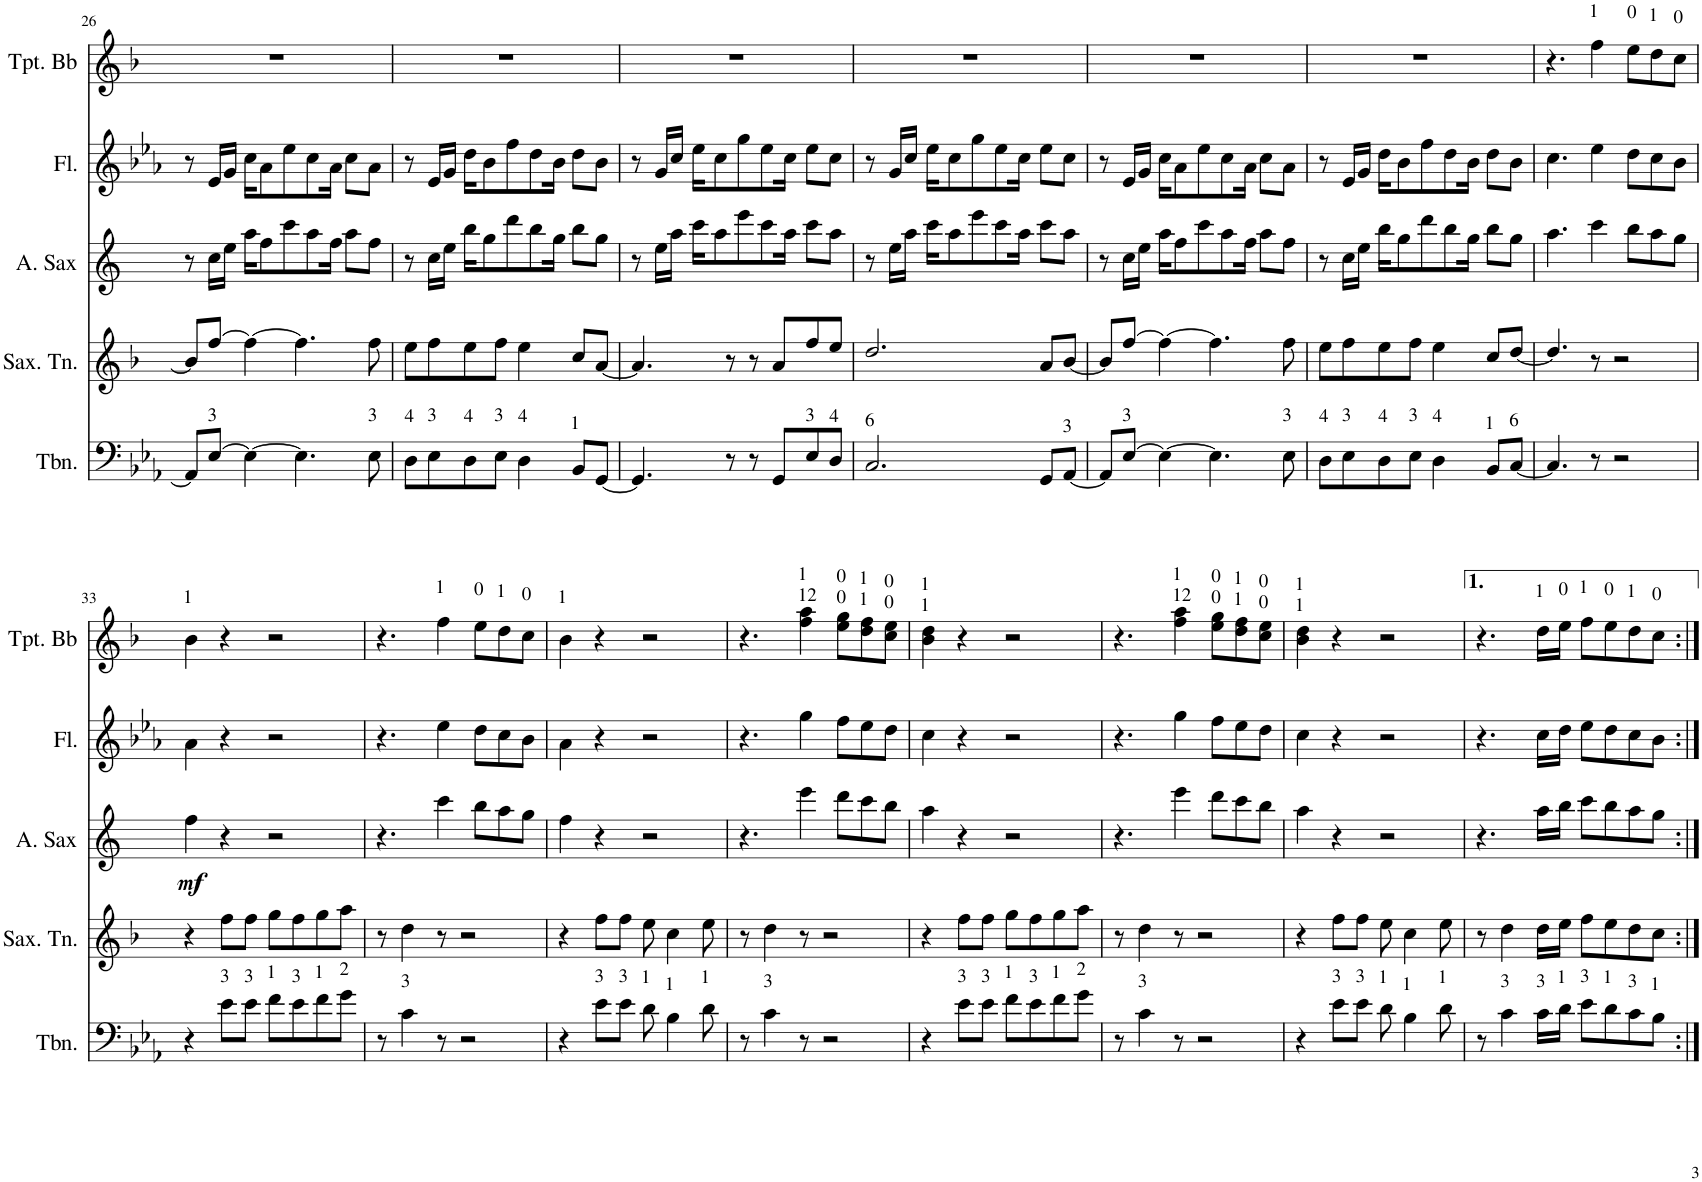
**kern	**kern	**kern	**kern	**kern	**dynam	**kern	**kern	**kern	**kern
*part9	*part8	*part7	*part6	*part5	*part5	*part4	*part3	*part2	*part1
*staff9	*staff8	*staff7	*staff6	*staff5	*staff5	*staff4	*staff3	*staff2	*staff1
*I"Tuba	*I"Bombardino	*I"Trombone	*I"Saxofone Tenor	*I"Saxofone Alto	*	*I"Clarineta Bb	*I"Flauta	*I"Trompete 2	*I"Trompete Bb
*I'Tba.	*I'Bomb.	*I'Tbn.	*I'Sax. Tn.	*	*	*I'Cl. Bb	*I'Fl.	*	*I'Tpt. Bb
!!LO:PB:g=z
*clefF4	*clefF4	*clefF4	*clefG2	*clefG2	*	*clefG2	*clefG2	*clefG2	*clefG2
*	*	*	*Trd8c14	*Trd5c9	*	*Trd1c2	*	*Trd1c2	*Trd1c2
*k[b-e-a-]	*k[b-e-a-]	*k[b-e-a-]	*k[b-]	*k[]	*	*k[b-]	*k[b-e-a-]	*k[b-]	*k[b-]
*M4/4	*M4/4	*M4/4	*M4/4	*M4/4	*	*M4/4	*M4/4	*M4/4	*M4/4
=26	=26	=26	=26	=26	=26	=26	=26	=26	=26
8AAA-/L	8AA-/L]	8AA-/L]	8b-/L]	8r	.	8r	8r	1r	1r
!	!	!LO:TX:a:t=3	!	!	!	!	!	!	!
8AA-/J	[8E-/J	[8E-/J	[8ff/J	16cc\LL	.	16f/LL	16e-/LL	.	.
.	.	.	.	16ee\JJ	.	16a/JJ	16g/JJ	.	.
8AAA-/L	4E-_	4E-\_	4ff\_	16aa\KL	.	16dd\KL	16cc\KL	.	.
.	.	.	.	8ff\	.	8b-\	8a-\	.	.
8AA-/J	.	.	.	.	.	.	.	.	.
.	.	.	.	8ccc\	.	8ff\J	8ee-\	.	.
8AAA-/L	4.E-]	4.E-\]	4.ff\]	.	.	.	.	.	.
.	.	.	.	8aa\	.	8dd\L	8cc\	.	.
8AA-/J	.	.	.	.	.	.	.	.	.
.	.	.	.	16ff\Jk	.	16b-\Jk	16a-\Jk	.	.
8AAA-/L	.	.	.	8aa\L	.	8dd\L	8cc\L	.	.
!	!	!LO:TX:a:t=3	!	!	!	!	!	!	!
8AA-/J	8E-	8E-\	8ff\	8ff\J	.	8b-\J	8a-\J	.	.
=27	=27	=27	=27	=27	=27	=27	=27	=27	=27
!	!	!LO:TX:a:t=4	!	!	!	!	!	!	!
8BBB-/L	8D\L	8D\L	8ee\L	8r	.	8r	8r	1r	1r
!	!	!LO:TX:a:t=3	!	!	!	!	!	!	!
8BB-/J	8E-\J	8E-\	8ff\	16cc\LL	.	16f/LL	16e-/LL	.	.
.	.	.	.	16ee\JJ	.	16a/JJ	16g/JJ	.	.
!	!	!LO:TX:a:t=4	!	!	!	!	!	!	!
8BBB-/L	8D\L	8D\	8ee\	16bb\KL	.	16ee\KL	16dd\KL	.	.
.	.	.	.	8gg\	.	8cc\	8b-\	.	.
!	!	!LO:TX:a:t=3	!	!	!	!	!	!	!
8BB-/J	8E-\J	8E-\J	8ff\J	.	.	.	.	.	.
.	.	.	.	8ddd\	.	8gg\J	8ff\	.	.
!	!	!LO:TX:a:t=4	!	!	!	!	!	!	!
8BBB-/L	4D	4D\	4ee\	.	.	.	.	.	.
.	.	.	.	8bb\	.	8ee\L	8dd\	.	.
8BB-/J	.	.	.	.	.	.	.	.	.
.	.	.	.	16gg\Jk	.	16cc\Jk	16b-\Jk	.	.
!	!	!LO:TX:a:t=1	!	!	!	!	!	!	!
8BBB-/L	8BB-/L	8BB-/L	8cc/L	8bb\L	.	8ee\L	8dd\L	.	.
8BB-/J	[8GG/J	[8GG/J	[8a/J	8gg\J	.	8cc\J	8b-\J	.	.
=28	=28	=28	=28	=28	=28	=28	=28	=28	=28
8CC/L	4.GG]	4.GG/]	4.a/]	8r	.	8r	8r	1r	1r
8C/J	.	.	.	16ee\LL	.	16a\LL	16g/LL	.	.
.	.	.	.	16aa\JJ	.	16dd\JJ	16cc/JJ	.	.
8CC/L	.	.	.	16ccc\KL	.	16ff\KL	16ee-\KL	.	.
.	.	.	.	8aa\	.	8dd\	8cc\	.	.
8C/J	8r	8r	8r	.	.	.	.	.	.
.	.	.	.	8eee\	.	8aa\J	8gg\	.	.
8CC/L	8r	8r	8r	.	.	.	.	.	.
.	.	.	.	8ccc\	.	8ff\L	8ee-\	.	.
8C/J	8GG	8GG/L	8a/L	.	.	.	.	.	.
.	.	.	.	16aa\Jk	.	16dd\Jk	16cc\Jk	.	.
!	!	!LO:TX:a:t=3	!	!	!	!	!	!	!
8CC/L	8E-\L	8E-/	8ff/	8ccc\L	.	8ff\L	8ee-\L	.	.
!	!	!LO:TX:a:t=4	!	!	!	!	!	!	!
8C/J	8D\J	8D/J	8ee/J	8aa\J	.	8dd\J	8cc\J	.	.
=29	=29	=29	=29	=29	=29	=29	=29	=29	=29
!	!	!LO:TX:a:t=6	!	!	!	!	!	!	!
8CC/L	2.C	2.C/	2.dd/	8r	.	8r	8r	1r	1r
8C/J	.	.	.	16ee\LL	.	16a\LL	16g/LL	.	.
.	.	.	.	16aa\JJ	.	16dd\JJ	16cc/JJ	.	.
8CC/L	.	.	.	16ccc\KL	.	16ff\KL	16ee-\KL	.	.
.	.	.	.	8aa\	.	8dd\	8cc\	.	.
8C/J	.	.	.	.	.	.	.	.	.
.	.	.	.	8eee\	.	8aa\J	8gg\	.	.
8CC/L	.	.	.	.	.	.	.	.	.
.	.	.	.	8ccc\	.	8ff\L	8ee-\	.	.
8C/J	.	.	.	.	.	.	.	.	.
.	.	.	.	16aa\Jk	.	16dd\Jk	16cc\Jk	.	.
8CC/L	8GG/L	8GG/L	8a/L	8ccc\L	.	8ff\L	8ee-\L	.	.
!	!	!LO:TX:a:t=3	!	!	!	!	!	!	!
8C/J	[8AA-/J	[8AA-/J	[8b-/J	8aa\J	.	8dd\J	8cc\J	.	.
=30	=30	=30	=30	=30	=30	=30	=30	=30	=30
8AAA-/L	8AA-/L]	8AA-/L]	8b-/L]	8r	.	8r	8r	1r	1r
!	!	!LO:TX:a:t=3	!	!	!	!	!	!	!
8AA-/J	[8E-/J	[8E-/J	[8ff/J	16cc\LL	.	16f/LL	16e-/LL	.	.
.	.	.	.	16ee\JJ	.	16a/JJ	16g/JJ	.	.
8AAA-/L	4E-_	4E-\_	4ff\_	16aa\KL	.	16dd\KL	16cc\KL	.	.
.	.	.	.	8ff\	.	8b-\	8a-\	.	.
8AA-/J	.	.	.	.	.	.	.	.	.
.	.	.	.	8ccc\	.	8ff\J	8ee-\	.	.
8AAA-/L	4.E-]	4.E-\]	4.ff\]	.	.	.	.	.	.
.	.	.	.	8aa\	.	8dd\L	8cc\	.	.
8AA-/J	.	.	.	.	.	.	.	.	.
.	.	.	.	16ff\Jk	.	16b-\Jk	16a-\Jk	.	.
8AAA-/L	.	.	.	8aa\L	.	8dd\L	8cc\L	.	.
!	!	!LO:TX:a:t=3	!	!	!	!	!	!	!
8AA-/J	8E-	8E-\	8ff\	8ff\J	.	8b-\J	8a-\J	.	.
=31	=31	=31	=31	=31	=31	=31	=31	=31	=31
!	!	!LO:TX:a:t=4	!	!	!	!	!	!	!
8BBB-/L	8D\L	8D\L	8ee\L	8r	.	8r	8r	1r	1r
!	!	!LO:TX:a:t=3	!	!	!	!	!	!	!
8BB-/J	8E-\J	8E-\	8ff\	16cc\LL	.	16f/LL	16e-/LL	.	.
.	.	.	.	16ee\JJ	.	16a/JJ	16g/JJ	.	.
!	!	!LO:TX:a:t=4	!	!	!	!	!	!	!
8BBB-/L	8D\L	8D\	8ee\	16bb\KL	.	16ee\KL	16dd\KL	.	.
.	.	.	.	8gg\	.	8cc\	8b-\	.	.
!	!	!LO:TX:a:t=3	!	!	!	!	!	!	!
8BB-/J	8E-\J	8E-\J	8ff\J	.	.	.	.	.	.
.	.	.	.	8ddd\	.	8gg\J	8ff\	.	.
!	!	!LO:TX:a:t=4	!	!	!	!	!	!	!
8BBB-/L	4D	4D\	4ee\	.	.	.	.	.	.
.	.	.	.	8bb\	.	8ee\L	8dd\	.	.
8BB-/J	.	.	.	.	.	.	.	.	.
.	.	.	.	16gg\Jk	.	16cc\Jk	16b-\Jk	.	.
!	!	!LO:TX:a:t=1	!	!	!	!	!	!	!
8BBB-/L	8BB-/L	8BB-/L	8cc/L	8bb\L	.	8ee\L	8dd\L	.	.
!	!	!LO:TX:a:t=6	!	!	!	!	!	!	!
8BB-/J	[8C/J	[8C/J	[8dd/J	8gg\J	.	8cc\J	8b-\J	.	.
=32	=32	=32	=32	=32	=32	=32	=32	=32	=32
!	!	!	!	!	!	!	!	!LO:N:vis=4	!
8CC/L	4.C]	4.C/]	4.dd/]	4.aa\	.	4.dd	4.cc\	4.r	4.r
8C/J	.	.	.	.	.	.	.	.	.
8CC/L	.	.	.	.	.	.	.	.	.
!	!	!	!	!	!	!	!	!	!LO:TX:a:t=1
8C/J	8r	8r	8r	4ccc\	.	4fff	4ee-\	4a	4ff\
8CC/L	2r	2r	2r	.	.	.	.	.	.
!	!	!	!	!	!	!	!	!	!LO:TX:a:t=0
8C/J	.	.	.	8bb\L	.	8eee	8dd\L	8g	8ee\L
!	!	!	!	!	!	!	!	!	!LO:TX:a:t=1
8CC/L	.	.	.	8aa\	.	8ddd\L	8cc\	8f/L	8dd\
!	!	!	!	!	!	!	!	!	!LO:TX:a:t=0
8C/J	.	.	.	8gg\J	.	8ccc\J	8b-\J	8e/J	8cc\J
!!LO:LB:g=z
=33	=33	=33	=33	=33	=33	=33	=33	=33	=33
!	!	!	!	!	!	!	!	!	!LO:TX:a:t=1
!	!	!	!	!	!LO:DY:b	!	!	!	!
8AAA-/L	4r	4r	4r	4ff\	mf	4bb-	4a-\	4d	4b-\
8AA-/J	.	.	.	.	.	.	.	.	.
!	!	!LO:TX:a:t=3	!	!	!	!	!	!	!
8AAA-/L	8e-\L	8e-\L	8ff\L	4r	.	4r	4r	4r	4r
!	!	!LO:TX:a:t=3	!	!	!	!	!	!	!
8AA-/J	8e-\J	8e-\J	8ff\J	.	.	.	.	.	.
!	!	!LO:TX:a:t=1	!	!	!	!	!	!	!
8BBB-/L	8f\L	8f\L	8gg\L	2r	.	2r	2r	2r	2r
!	!	!LO:TX:a:t=3	!	!	!	!	!	!	!
8BB-/J	8e-\J	8e-\	8ff\	.	.	.	.	.	.
!	!	!LO:TX:a:t=1	!	!	!	!	!	!	!
8BBB-/L	8f\L	8f\	8gg\	.	.	.	.	.	.
!	!	!LO:TX:a:t=2	!	!	!	!	!	!	!
8BB-/J	8g\J	8g\J	8aa\J	.	.	.	.	.	.
=34	=34	=34	=34	=34	=34	=34	=34	=34	=34
!	!	!	!	!	!	!LO:N:vis=4	!	!LO:N:vis=4	!
8CC/L	8r	8r	8r	4.r	.	4.r	4.r	4.r	4.r
!	!	!LO:TX:a:t=3	!	!	!	!	!	!	!
8C/J	4c	4c\	4dd\	.	.	.	.	.	.
8CC/L	.	.	.	.	.	.	.	.	.
!	!	!	!	!	!	!	!	!	!LO:TX:a:t=1
8C/J	8r	8r	8r	4ccc\	.	4ff	4ee-\	4a	4ff\
8CC/L	2r	2r	2r	.	.	.	.	.	.
!	!	!	!	!	!	!	!	!	!LO:TX:a:t=0
8C/J	.	.	.	8bb\L	.	8ee	8dd\L	8g	8ee\L
!	!	!	!	!	!	!	!	!	!LO:TX:a:t=1
8CC/L	.	.	.	8aa\	.	8dd\L	8cc\	8f/L	8dd\
!	!	!	!	!	!	!	!	!	!LO:TX:a:t=0
8BBB-/J	.	.	.	8gg\J	.	8cc\J	8b-\J	8e/J	8cc\J
=35	=35	=35	=35	=35	=35	=35	=35	=35	=35
!	!	!	!	!	!	!	!	!	!LO:TX:a:t=1
8AAA-/L	4r	4r	4r	4ff\	.	4b-	4a-\	4d	4b-\
8AA-/J	.	.	.	.	.	.	.	.	.
!	!	!LO:TX:a:t=3	!	!	!	!	!	!	!
8AAA-/L	8e-\L	8e-\L	8ff\L	4r	.	4r	4r	4r	4r
!	!	!LO:TX:a:t=3	!	!	!	!	!	!	!
8AA-/J	8e-\J	8e-\J	8ff\J	.	.	.	.	.	.
!	!	!LO:TX:a:t=1	!	!	!	!	!	!	!
8BBB-/L	8d	8d\	8ee\	2r	.	2r	2r	2r	2r
!	!	!LO:TX:a:t=1	!	!	!	!	!	!	!
8BB-/J	4B-	4B-\	4cc\	.	.	.	.	.	.
8BBB-/L	.	.	.	.	.	.	.	.	.
!	!	!LO:TX:a:t=1	!	!	!	!	!	!	!
8BB-/J	8d	8d\	8ee\	.	.	.	.	.	.
=36	=36	=36	=36	=36	=36	=36	=36	=36	=36
!	!	!	!	!	!	!LO:N:vis=4	!	!LO:N:vis=4	!
8CC/L	8r	8r	8r	4.r	.	4.r	4.r	4.r	4.r
!	!	!LO:TX:a:t=3	!	!	!	!	!	!	!
8C/J	4c	4c\	4dd\	.	.	.	.	.	.
8CC/L	.	.	.	.	.	.	.	.	.
!	!	!	!	!	!	!	!	!	!LO:TX:a:t=1
!	!	!	!	!	!	!	!	!	!LO:TX:a:t=12
8C/J	8r	8r	8r	4eee\	.	4aa	4gg\	4a	4ff\ 4aa\
8CC/L	2r	2r	2r	.	.	.	.	.	.
!	!	!	!	!	!	!	!	!	!LO:TX:a:t=0
!	!	!	!	!	!	!	!	!	!LO:TX:a:t=0
8C/J	.	.	.	8ddd\L	.	8gg	8ff\L	8g	8ee\ 8gg\L
!	!	!	!	!	!	!	!	!	!LO:TX:a:t=1
!	!	!	!	!	!	!	!	!	!LO:TX:a:t=1
8CC/L	.	.	.	8ccc\	.	8ff\L	8ee-\	8f/L	8dd\ 8ff\
!	!	!	!	!	!	!	!	!	!LO:TX:a:t=0
!	!	!	!	!	!	!	!	!	!LO:TX:a:t=0
8BBB-/J	.	.	.	8bb\J	.	8ee\J	8dd\J	8e/J	8cc\ 8ee\J
=37	=37	=37	=37	=37	=37	=37	=37	=37	=37
!	!	!	!	!	!	!	!	!	!LO:TX:a:t=1
!	!	!	!	!	!	!	!	!	!LO:TX:a:t=1
8AAA-/L	4r	4r	4r	4aa\	.	4dd	4cc\	4d	4b-\ 4dd\
8AA-/J	.	.	.	.	.	.	.	.	.
!	!	!LO:TX:a:t=3	!	!	!	!	!	!	!
8AAA-/L	8e-\L	8e-\L	8ff\L	4r	.	4r	4r	4r	4r
!	!	!LO:TX:a:t=3	!	!	!	!	!	!	!
8AA-/J	8e-\J	8e-\J	8ff\J	.	.	.	.	.	.
!	!	!LO:TX:a:t=1	!	!	!	!	!	!	!
8BBB-/L	8f\L	8f\L	8gg\L	2r	.	2r	2r	2r	2r
!	!	!LO:TX:a:t=3	!	!	!	!	!	!	!
8BB-/J	8e-\J	8e-\	8ff\	.	.	.	.	.	.
!	!	!LO:TX:a:t=1	!	!	!	!	!	!	!
8BBB-/L	8f\L	8f\	8gg\	.	.	.	.	.	.
!	!	!LO:TX:a:t=2	!	!	!	!	!	!	!
8BB-/J	8g\J	8g\J	8aa\J	.	.	.	.	.	.
=38	=38	=38	=38	=38	=38	=38	=38	=38	=38
!	!	!	!	!	!	!LO:N:vis=4	!	!LO:N:vis=4	!
8CC/L	8r	8r	8r	4.r	.	4.r	4.r	4.r	4.r
!	!	!LO:TX:a:t=3	!	!	!	!	!	!	!
8C/J	4c	4c\	4dd\	.	.	.	.	.	.
8CC/L	.	.	.	.	.	.	.	.	.
!	!	!	!	!	!	!	!	!	!LO:TX:a:t=1
!	!	!	!	!	!	!	!	!	!LO:TX:a:t=12
8C/J	8r	8r	8r	4eee\	.	4aa	4gg\	4a	4ff\ 4aa\
8CC/L	2r	2r	2r	.	.	.	.	.	.
!	!	!	!	!	!	!	!	!	!LO:TX:a:t=0
!	!	!	!	!	!	!	!	!	!LO:TX:a:t=0
8C/J	.	.	.	8ddd\L	.	8gg	8ff\L	8g	8ee\ 8gg\L
!	!	!	!	!	!	!	!	!	!LO:TX:a:t=1
!	!	!	!	!	!	!	!	!	!LO:TX:a:t=1
8CC/L	.	.	.	8ccc\	.	8ff\L	8ee-\	8f/L	8dd\ 8ff\
!	!	!	!	!	!	!	!	!	!LO:TX:a:t=0
!	!	!	!	!	!	!	!	!	!LO:TX:a:t=0
8BBB-/J	.	.	.	8bb\J	.	8ee\J	8dd\J	8e/J	8cc\ 8ee\J
=39	=39	=39	=39	=39	=39	=39	=39	=39	=39
!	!	!	!	!	!	!	!	!	!LO:TX:a:t=1
!	!	!	!	!	!	!	!	!	!LO:TX:a:t=1
8AAA-/L	4r	4r	4r	4aa\	.	4dd	4cc\	4d	4b-\ 4dd\
8AA-/J	.	.	.	.	.	.	.	.	.
!	!	!LO:TX:a:t=3	!	!	!	!	!	!	!
8AAA-/L	8e-\L	8e-\L	8ff\L	4r	.	4r	4r	4r	4r
!	!	!LO:TX:a:t=3	!	!	!	!	!	!	!
8AA-/J	8e-\J	8e-\J	8ff\J	.	.	.	.	.	.
!	!	!LO:TX:a:t=1	!	!	!	!	!	!	!
8BBB-/L	8d	8d\	8ee\	2r	.	2r	2r	2r	2r
!	!	!LO:TX:a:t=1	!	!	!	!	!	!	!
8BB-/J	4B-	4B-\	4cc\	.	.	.	.	.	.
8BBB-/L	.	.	.	.	.	.	.	.	.
!	!	!LO:TX:a:t=1	!	!	!	!	!	!	!
8BB-/J	8d	8d\	8ee\	.	.	.	.	.	.
=40	=40	=40	=40	=40	=40	=40	=40	=40	=40
8CC/L	8r	8r	8r	4.r	.	8r	4.r	1r	4.r
!	!	!LO:TX:a:t=3	!	!	!	!	!	!	!
8C/J	4c	4c\	4dd\	.	.	4dd	.	.	.
8CC/L	.	.	.	.	.	.	.	.	.
!	!	!	!	!	!	!	!	!	!LO:TX:a:t=1
!	!	!LO:TX:a:t=3	!	!	!	!	!	!	!
8C/J	16c\LL	16c\LL	16dd\LL	16aa\LL	.	16dd\LL	16cc\LL	.	16dd\LL
!	!	!	!	!	!	!	!	!	!LO:TX:a:t=0
!	!	!LO:TX:a:t=1	!	!	!	!	!	!	!
.	16d\JJ	16d\JJ	16ee\JJ	16bb\JJ	.	16ee\JJ	16dd\JJ	.	16ee\JJ
!	!	!	!	!	!	!	!	!	!LO:TX:a:t=1
!	!	!LO:TX:a:t=3	!	!	!	!	!	!	!
8CC/L	8e-\L	8e-\L	8ff\L	8ccc\L	.	8ff\L	8ee-\L	.	8ff\L
!	!	!	!	!	!	!	!	!	!LO:TX:a:t=0
!	!	!LO:TX:a:t=1	!	!	!	!	!	!	!
8C/J	8d\J	8d\	8ee\	8bb\	.	8ee\J	8dd\	.	8ee\
!	!	!	!	!	!	!	!	!	!LO:TX:a:t=1
!	!	!LO:TX:a:t=3	!	!	!	!	!	!	!
8CC/L	8c\L	8c\	8dd\	8aa\	.	8dd\L	8cc\	.	8dd\
!	!	!	!	!	!	!	!	!	!LO:TX:a:t=0
!	!	!LO:TX:a:t=1	!	!	!	!	!	!	!
8BBB-/J	8B-\J	8B-\J	8cc\J	8gg\J	.	8cc\J	8b-\J	.	8cc\J
=:|!	=:|!	=:|!	=:|!	=:|!	=:|!	=:|!	=:|!	=:|!	=:|!
*-	*-	*-	*-	*-	*-	*-	*-	*-	*-
